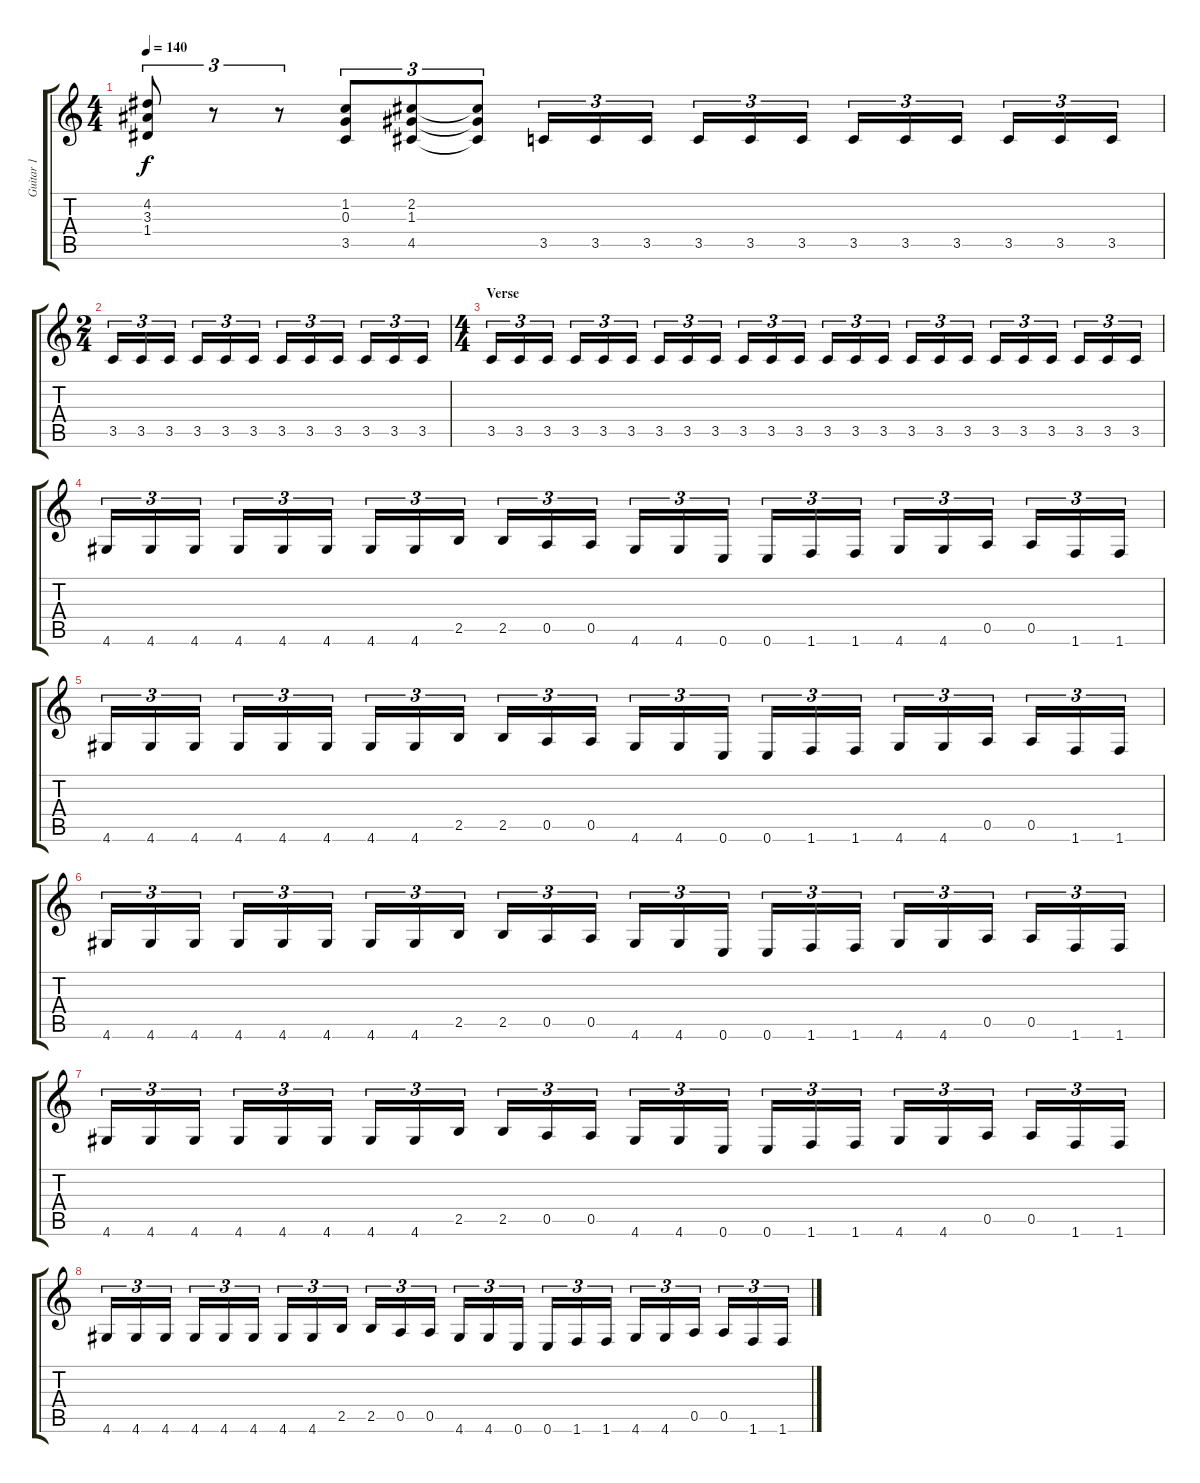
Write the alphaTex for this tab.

\track ("Guitar 1" "Guitar 1") {instrument distortionguitar}
\staff {score tabs}
\tuning (E4 B3 G3 D3 A2 E2) {hide}
\ts (4 4)
\tempo 140
\clef g2
\ks c
(4.2 3.3 1.4).8{tu (3 2) dy f} r.8{tu (3 2)} r.8{tu (3 2)} (1.2 0.3 3.5).8{tu (3 2)} (2.2 1.3 4.5).8{tu (3 2)} (2.2{t} 1.3{t} 4.5{t}).8{tu (3 2)} 3.5.16{tu (3 2)} 3.5.16{tu (3 2)} 3.5.16{tu (3 2)} 3.5.16{tu (3 2)} 3.5.16{tu (3 2)} 3.5.16{tu (3 2)} 3.5.16{tu (3 2)} 3.5.16{tu (3 2)} 3.5.16{tu (3 2)} 3.5.16{tu (3 2)} 3.5.16{tu (3 2)} 3.5.16{tu (3 2)} |
\ts (2 4)
3.5.16{tu (3 2)} 3.5.16{tu (3 2)} 3.5.16{tu (3 2)} 3.5.16{tu (3 2)} 3.5.16{tu (3 2)} 3.5.16{tu (3 2)} 3.5.16{tu (3 2)} 3.5.16{tu (3 2)} 3.5.16{tu (3 2)} 3.5.16{tu (3 2)} 3.5.16{tu (3 2)} 3.5.16{tu (3 2)} |
\ts (4 4)
\section ("" "Verse")
3.5.16{tu (3 2)} 3.5.16{tu (3 2)} 3.5.16{tu (3 2)} 3.5.16{tu (3 2)} 3.5.16{tu (3 2)} 3.5.16{tu (3 2)} 3.5.16{tu (3 2)} 3.5.16{tu (3 2)} 3.5.16{tu (3 2)} 3.5.16{tu (3 2)} 3.5.16{tu (3 2)} 3.5.16{tu (3 2)} 3.5.16{tu (3 2)} 3.5.16{tu (3 2)} 3.5.16{tu (3 2)} 3.5.16{tu (3 2)} 3.5.16{tu (3 2)} 3.5.16{tu (3 2)} 3.5.16{tu (3 2)} 3.5.16{tu (3 2)} 3.5.16{tu (3 2)} 3.5.16{tu (3 2)} 3.5.16{tu (3 2)} 3.5.16{tu (3 2)} |
4.6.16{tu (3 2)} 4.6.16{tu (3 2)} 4.6.16{tu (3 2)} 4.6.16{tu (3 2)} 4.6.16{tu (3 2)} 4.6.16{tu (3 2)} 4.6.16{tu (3 2)} 4.6.16{tu (3 2)} 2.5.16{tu (3 2)} 2.5.16{tu (3 2)} 0.5.16{tu (3 2)} 0.5.16{tu (3 2)} 4.6.16{tu (3 2)} 4.6.16{tu (3 2)} 0.6.16{tu (3 2)} 0.6.16{tu (3 2)} 1.6.16{tu (3 2)} 1.6.16{tu (3 2)} 4.6.16{tu (3 2)} 4.6.16{tu (3 2)} 0.5.16{tu (3 2)} 0.5.16{tu (3 2)} 1.6.16{tu (3 2)} 1.6.16{tu (3 2)} |
4.6.16{tu (3 2)} 4.6.16{tu (3 2)} 4.6.16{tu (3 2)} 4.6.16{tu (3 2)} 4.6.16{tu (3 2)} 4.6.16{tu (3 2)} 4.6.16{tu (3 2)} 4.6.16{tu (3 2)} 2.5.16{tu (3 2)} 2.5.16{tu (3 2)} 0.5.16{tu (3 2)} 0.5.16{tu (3 2)} 4.6.16{tu (3 2)} 4.6.16{tu (3 2)} 0.6.16{tu (3 2)} 0.6.16{tu (3 2)} 1.6.16{tu (3 2)} 1.6.16{tu (3 2)} 4.6.16{tu (3 2)} 4.6.16{tu (3 2)} 0.5.16{tu (3 2)} 0.5.16{tu (3 2)} 1.6.16{tu (3 2)} 1.6.16{tu (3 2)} |
4.6.16{tu (3 2)} 4.6.16{tu (3 2)} 4.6.16{tu (3 2)} 4.6.16{tu (3 2)} 4.6.16{tu (3 2)} 4.6.16{tu (3 2)} 4.6.16{tu (3 2)} 4.6.16{tu (3 2)} 2.5.16{tu (3 2)} 2.5.16{tu (3 2)} 0.5.16{tu (3 2)} 0.5.16{tu (3 2)} 4.6.16{tu (3 2)} 4.6.16{tu (3 2)} 0.6.16{tu (3 2)} 0.6.16{tu (3 2)} 1.6.16{tu (3 2)} 1.6.16{tu (3 2)} 4.6.16{tu (3 2)} 4.6.16{tu (3 2)} 0.5.16{tu (3 2)} 0.5.16{tu (3 2)} 1.6.16{tu (3 2)} 1.6.16{tu (3 2)} |
4.6.16{tu (3 2)} 4.6.16{tu (3 2)} 4.6.16{tu (3 2)} 4.6.16{tu (3 2)} 4.6.16{tu (3 2)} 4.6.16{tu (3 2)} 4.6.16{tu (3 2)} 4.6.16{tu (3 2)} 2.5.16{tu (3 2)} 2.5.16{tu (3 2)} 0.5.16{tu (3 2)} 0.5.16{tu (3 2)} 4.6.16{tu (3 2)} 4.6.16{tu (3 2)} 0.6.16{tu (3 2)} 0.6.16{tu (3 2)} 1.6.16{tu (3 2)} 1.6.16{tu (3 2)} 4.6.16{tu (3 2)} 4.6.16{tu (3 2)} 0.5.16{tu (3 2)} 0.5.16{tu (3 2)} 1.6.16{tu (3 2)} 1.6.16{tu (3 2)} |
4.6.16{tu (3 2)} 4.6.16{tu (3 2)} 4.6.16{tu (3 2)} 4.6.16{tu (3 2)} 4.6.16{tu (3 2)} 4.6.16{tu (3 2)} 4.6.16{tu (3 2)} 4.6.16{tu (3 2)} 2.5.16{tu (3 2)} 2.5.16{tu (3 2)} 0.5.16{tu (3 2)} 0.5.16{tu (3 2)} 4.6.16{tu (3 2)} 4.6.16{tu (3 2)} 0.6.16{tu (3 2)} 0.6.16{tu (3 2)} 1.6.16{tu (3 2)} 1.6.16{tu (3 2)} 4.6.16{tu (3 2)} 4.6.16{tu (3 2)} 0.5.16{tu (3 2)} 0.5.16{tu (3 2)} 1.6.16{tu (3 2)} 1.6.16{tu (3 2)}
